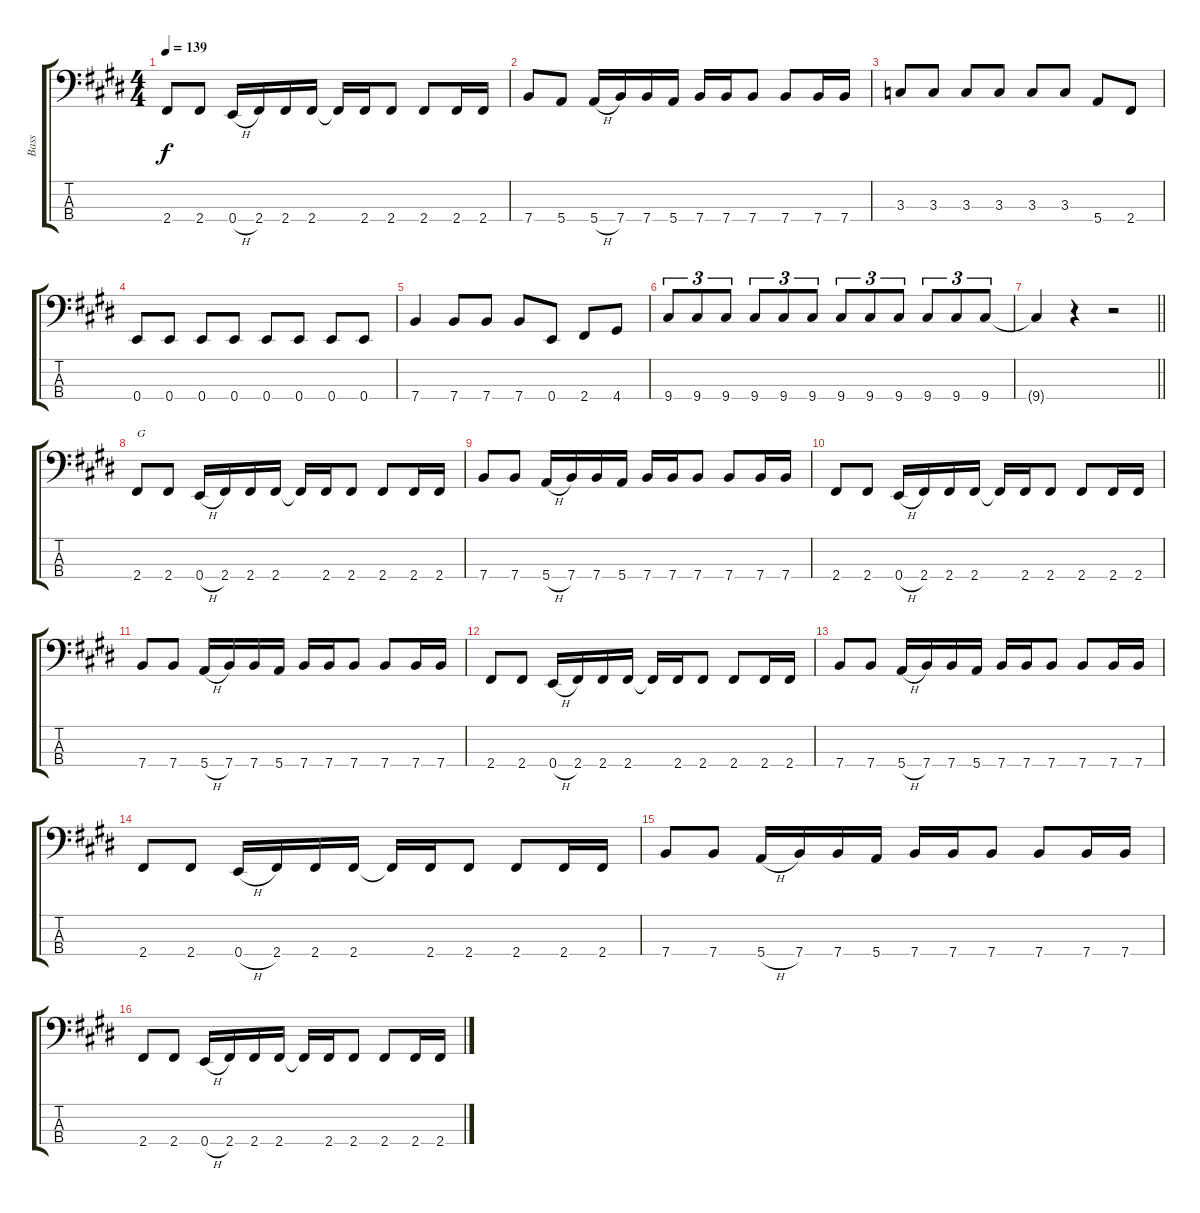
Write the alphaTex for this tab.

\track ("Bass" "Bass") {instrument electricbasspick}
\staff {score tabs}
\tuning (G2 D2 A1 E1) {hide}
\ts (4 4)
\tempo 139
\clef f4
\ks e
2.4.8{dy f} 2.4.8 0.4{h}.16 2.4.16 2.4.16 2.4.16 2.4{t}.16 2.4.16 2.4.8 2.4.8 2.4.16 2.4.16 |
7.4.8 5.4.8 5.4{h}.16 7.4.16 7.4.16 5.4.16 7.4.16 7.4.16 7.4.8 7.4.8 7.4.16 7.4.16 |
3.3.8 3.3.8 3.3.8 3.3.8 3.3.8 3.3.8 5.4.8 2.4.8 |
0.4.8 0.4.8 0.4.8 0.4.8 0.4.8 0.4.8 0.4.8 0.4.8 |
7.4.4 7.4.8 7.4.8 7.4.8 0.4.8 2.4.8 4.4.8 |
9.4.8{tu (3 2)} 9.4.8{tu (3 2)} 9.4.8{tu (3 2)} 9.4.8{tu (3 2)} 9.4.8{tu (3 2)} 9.4.8{tu (3 2)} 9.4.8{tu (3 2)} 9.4.8{tu (3 2)} 9.4.8{tu (3 2)} 9.4.8{tu (3 2)} 9.4.8{tu (3 2)} 9.4.8{tu (3 2)} |
\barLineRight lightlight
9.4{t}.4 r.4 r.2 |
2.4.8{txt "G"} 2.4.8 0.4{h}.16 2.4.16 2.4.16 2.4.16 2.4{t}.16 2.4.16 2.4.8 2.4.8 2.4.16 2.4.16 |
7.4.8 7.4.8 5.4{h}.16 7.4.16 7.4.16 5.4.16 7.4.16 7.4.16 7.4.8 7.4.8 7.4.16 7.4.16 |
2.4.8 2.4.8 0.4{h}.16 2.4.16 2.4.16 2.4.16 2.4{t}.16 2.4.16 2.4.8 2.4.8 2.4.16 2.4.16 |
7.4.8 7.4.8 5.4{h}.16 7.4.16 7.4.16 5.4.16 7.4.16 7.4.16 7.4.8 7.4.8 7.4.16 7.4.16 |
2.4.8 2.4.8 0.4{h}.16 2.4.16 2.4.16 2.4.16 2.4{t}.16 2.4.16 2.4.8 2.4.8 2.4.16 2.4.16 |
7.4.8 7.4.8 5.4{h}.16 7.4.16 7.4.16 5.4.16 7.4.16 7.4.16 7.4.8 7.4.8 7.4.16 7.4.16 |
2.4.8 2.4.8 0.4{h}.16 2.4.16 2.4.16 2.4.16 2.4{t}.16 2.4.16 2.4.8 2.4.8 2.4.16 2.4.16 |
7.4.8 7.4.8 5.4{h}.16 7.4.16 7.4.16 5.4.16 7.4.16 7.4.16 7.4.8 7.4.8 7.4.16 7.4.16 |
2.4.8 2.4.8 0.4{h}.16 2.4.16 2.4.16 2.4.16 2.4{t}.16 2.4.16 2.4.8 2.4.8 2.4.16 2.4.16
